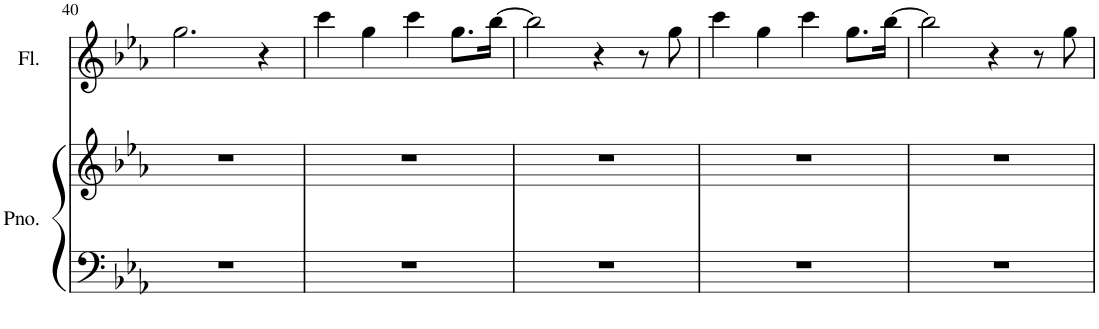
**kern	**kern	**kern
*part2	*part2	*part1
*staff3	*staff2	*staff1
*I"Grand Piano	*	*I"Flûte
*I'Pno.	*	*I'Fl.
!!LO:PB:g=z
*clefF4	*clefG2	*clefG2
*k[b-e-a-]	*k[b-e-a-]	*k[b-e-a-]
*M4/4	*M4/4	*M4/4
=40	=40	=40
1r	1r	2.gg\
.	.	4r
=41	=41	=41
1r	1r	4ccc\
.	.	4gg\
.	.	4ccc\
.	.	8.gg\L
.	.	[16bb-\Jk
=42	=42	=42
1r	1r	2bb-\]
.	.	4r
.	.	8r
.	.	8gg\
=43	=43	=43
1r	1r	4ccc\
.	.	4gg\
.	.	4ccc\
.	.	8.gg\L
.	.	[16bb-\Jk
=44	=44	=44
1r	1r	2bb-\]
.	.	4r
.	.	8r
.	.	8gg\
=	=	=
*-	*-	*-
